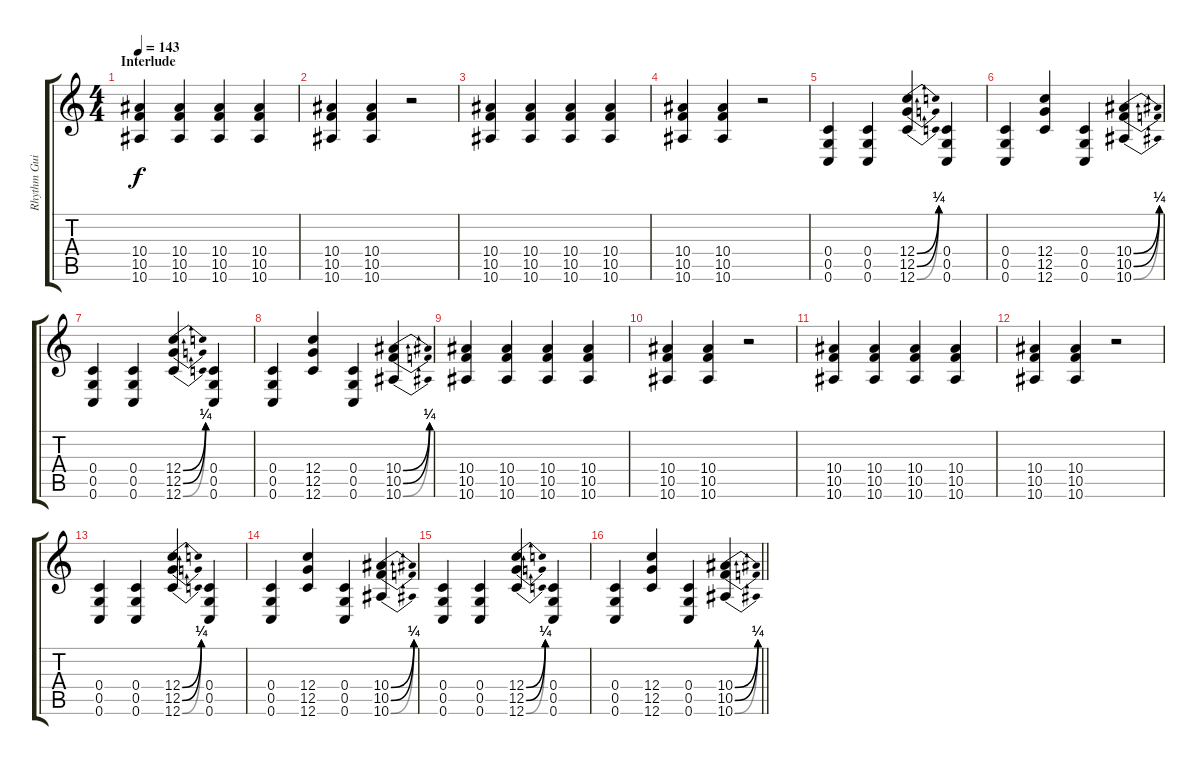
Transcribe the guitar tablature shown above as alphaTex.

\track ("Rhythm Guitar (John 5)" "Rhythm Gui") {instrument distortionguitar}
\staff {score tabs}
\tuning (D4 A3 F3 C3 G2 C2) {hide}
\ts (4 4)
\section ("" "Interlude")
\tempo 143
\clef g2
\ks c
(10.4 10.5 10.6).4{dy f} (10.4 10.5 10.6).4 (10.4 10.5 10.6).4 (10.4 10.5 10.6).4 |
(10.4 10.5 10.6).4 (10.4 10.5 10.6).4 r.2 |
(10.4 10.5 10.6).4 (10.4 10.5 10.6).4 (10.4 10.5 10.6).4 (10.4 10.5 10.6).4 |
(10.4 10.5 10.6).4 (10.4 10.5 10.6).4 r.2 |
(0.4 0.5 0.6).4{volume 9} (0.4 0.5 0.6).4 (12.4{be (bend 0 0 60 1)} 12.5{be (bend 0 0 60 1)} 12.6{be (bend 0 0 60 1)}).4 (0.4 0.5 0.6).4 |
(0.4 0.5 0.6).4 (12.4 12.5 12.6).4 (0.4 0.5 0.6).4 (10.4{be (bend 0 0 60 1)} 10.5{be (bend 0 0 60 1)} 10.6{be (bend 0 0 60 1)}).4 |
(0.4 0.5 0.6).4 (0.4 0.5 0.6).4 (12.4{be (bend 0 0 60 1)} 12.5{be (bend 0 0 60 1)} 12.6{be (bend 0 0 60 1)}).4 (0.4 0.5 0.6).4 |
(0.4 0.5 0.6).4 (12.4 12.5 12.6).4 (0.4 0.5 0.6).4 (10.4{be (bend 0 0 60 1)} 10.5{be (bend 0 0 60 1)} 10.6{be (bend 0 0 60 1)}).4 |
(10.4 10.5 10.6).4{volume 14} (10.4 10.5 10.6).4 (10.4 10.5 10.6).4 (10.4 10.5 10.6).4 |
(10.4 10.5 10.6).4 (10.4 10.5 10.6).4 r.2 |
(10.4 10.5 10.6).4 (10.4 10.5 10.6).4 (10.4 10.5 10.6).4 (10.4 10.5 10.6).4 |
(10.4 10.5 10.6).4 (10.4 10.5 10.6).4 r.2 |
(0.4 0.5 0.6).4{volume 9} (0.4 0.5 0.6).4 (12.4{be (bend 0 0 60 1)} 12.5{be (bend 0 0 60 1)} 12.6{be (bend 0 0 60 1)}).4 (0.4 0.5 0.6).4 |
(0.4 0.5 0.6).4 (12.4 12.5 12.6).4 (0.4 0.5 0.6).4 (10.4{be (bend 0 0 60 1)} 10.5{be (bend 0 0 60 1)} 10.6{be (bend 0 0 60 1)}).4 |
(0.4 0.5 0.6).4 (0.4 0.5 0.6).4 (12.4{be (bend 0 0 60 1)} 12.5{be (bend 0 0 60 1)} 12.6{be (bend 0 0 60 1)}).4 (0.4 0.5 0.6).4 |
\barLineRight lightlight
(0.4 0.5 0.6).4 (12.4 12.5 12.6).4 (0.4 0.5 0.6).4 (10.4{be (bend 0 0 60 1)} 10.5{be (bend 0 0 60 1)} 10.6{be (bend 0 0 60 1)}).4
